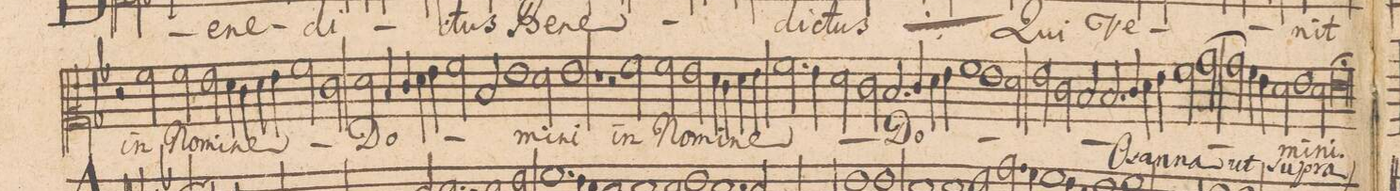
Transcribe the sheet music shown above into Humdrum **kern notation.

**kern	**text
*I"ALTVS.	*
*clefC2	*
*k[b-]	*
*met(C|)	*
*M2/1	*
2r	.
2a\	in
2a\	No-
2g\	-mi-
=87-	=87-
4f\	-ne
4e\	.
4f\	.
4g\	.
2a\	.
2e\	.
=88-	=88-
2f\	Do-
4d/	.
4e/	.
4f\	.
4g\	.
2a\	.
=89-	=89-
2d/	.
1g	.
2f\	-mi-
=90-	=90-
1g	-ni
1r	.
=91-	=91-
2r	.
2a\	in
2a\	No-
2g\	-mi-
=92-	=92-
4f\	-ne
4e\	.
4f\	.
4g\	.
2.a\	.
4g\	.
=93-	=93-
2f\	.
2e\	.
2.d/	Do-
4e/	.
=94-	=94-
4f\	.
4g\	.
1a	.
1g\	.
=95-	=95-
2f\	.
2g\	.
2e\	.
=96-	=96-
2d/	.
2.d/	.
4e/	.
4f\	.
4g\	.
=97-	=97-
2a\	.
[>2b-	.
2b-]	.
4a\	.
4g\	.
=98-	=98-
2f\	-mi-
1g	.
2f\	-ni.
=99-	=99-
0g;>	.
==	==
*-	*-
